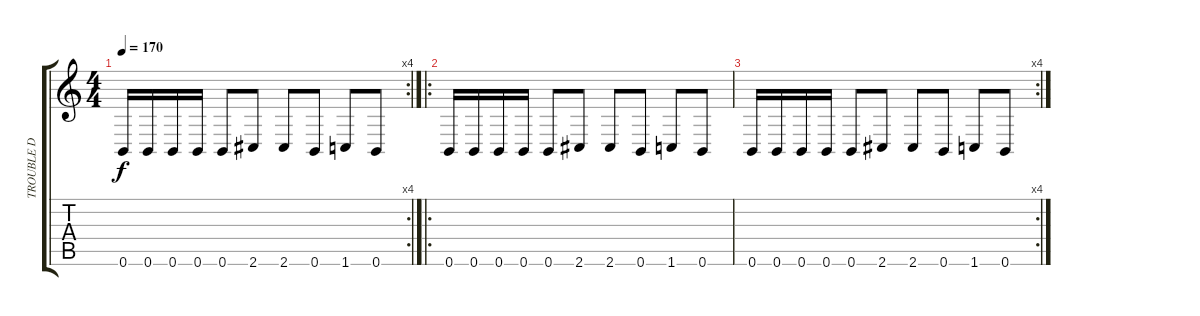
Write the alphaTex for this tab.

\track ("TROUBLE D" "TROUBLE D") {instrument electricbassfinger}
\staff {score tabs}
\tuning (Db4 Ab3 E3 B2 Gb2 B1) {hide}
\rc 4
\ts (4 4)
\tempo 170
\clef g2
\ks c
0.6.16{dy f} 0.6.16 0.6.16 0.6.16 0.6.8 2.6.8 2.6.8 0.6.8 1.6.8 0.6.8 |
\ro
0.6.16 0.6.16 0.6.16 0.6.16 0.6.8 2.6.8 2.6.8 0.6.8 1.6.8 0.6.8 |
\rc 4
0.6.16 0.6.16 0.6.16 0.6.16 0.6.8 2.6.8 2.6.8 0.6.8 1.6.8 0.6.8
